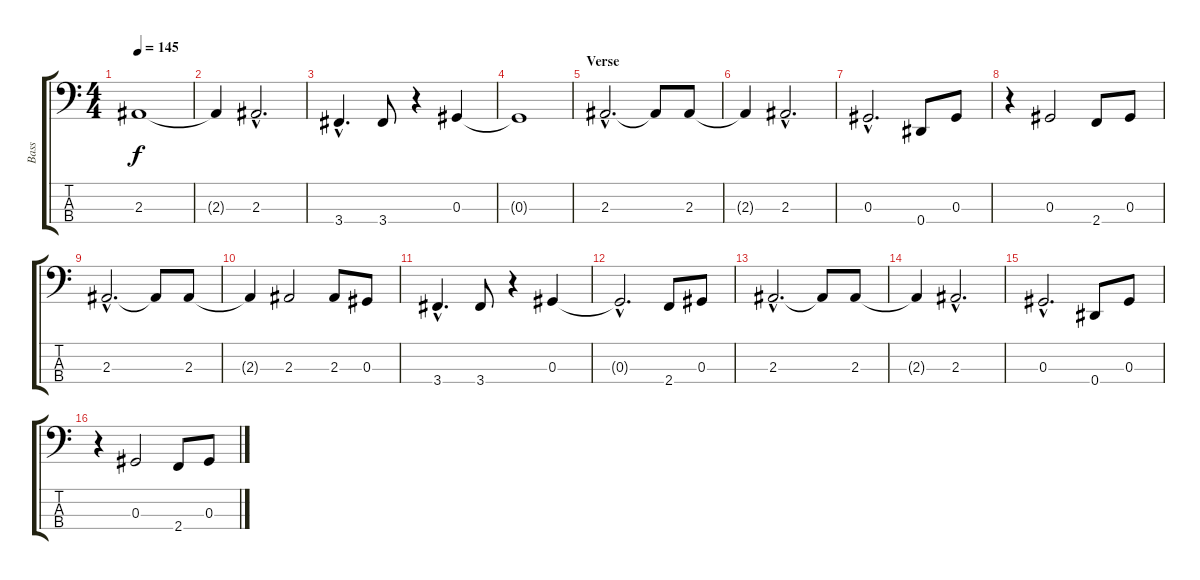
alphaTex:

\track ("Bass" "Bass") {instrument acousticbass}
\staff {score tabs}
\tuning (Gb2 Db2 Ab1 Eb1) {hide}
\ts (4 4)
\tempo 145
\clef f4
\ks c
2.3.1{dy f} |
2.3{t}.4 2.3{hac}.2{d} |
3.4{hac}.4{d} 3.4.8 r.4 0.3.4 |
0.3{t}.1 |
\section ("" "Verse")
2.3{hac}.2{d} 2.3{t}.8 2.3.8 |
2.3{t}.4 2.3{hac}.2{d} |
0.3{hac}.2{d} 0.4.8 0.3.8 |
r.4 0.3.2 2.4.8 0.3.8 |
2.3{hac}.2{d} 2.3{t}.8 2.3.8 |
2.3{t}.4 2.3.2 2.3.8 0.3.8 |
3.4{hac}.4{d} 3.4.8 r.4 0.3.4 |
0.3{hac t}.2{d} 2.4.8 0.3.8 |
2.3{hac}.2{d} 2.3{t}.8 2.3.8 |
2.3{t}.4 2.3{hac}.2{d} |
0.3{hac}.2{d} 0.4.8 0.3.8 |
r.4 0.3.2 2.4.8 0.3.8
